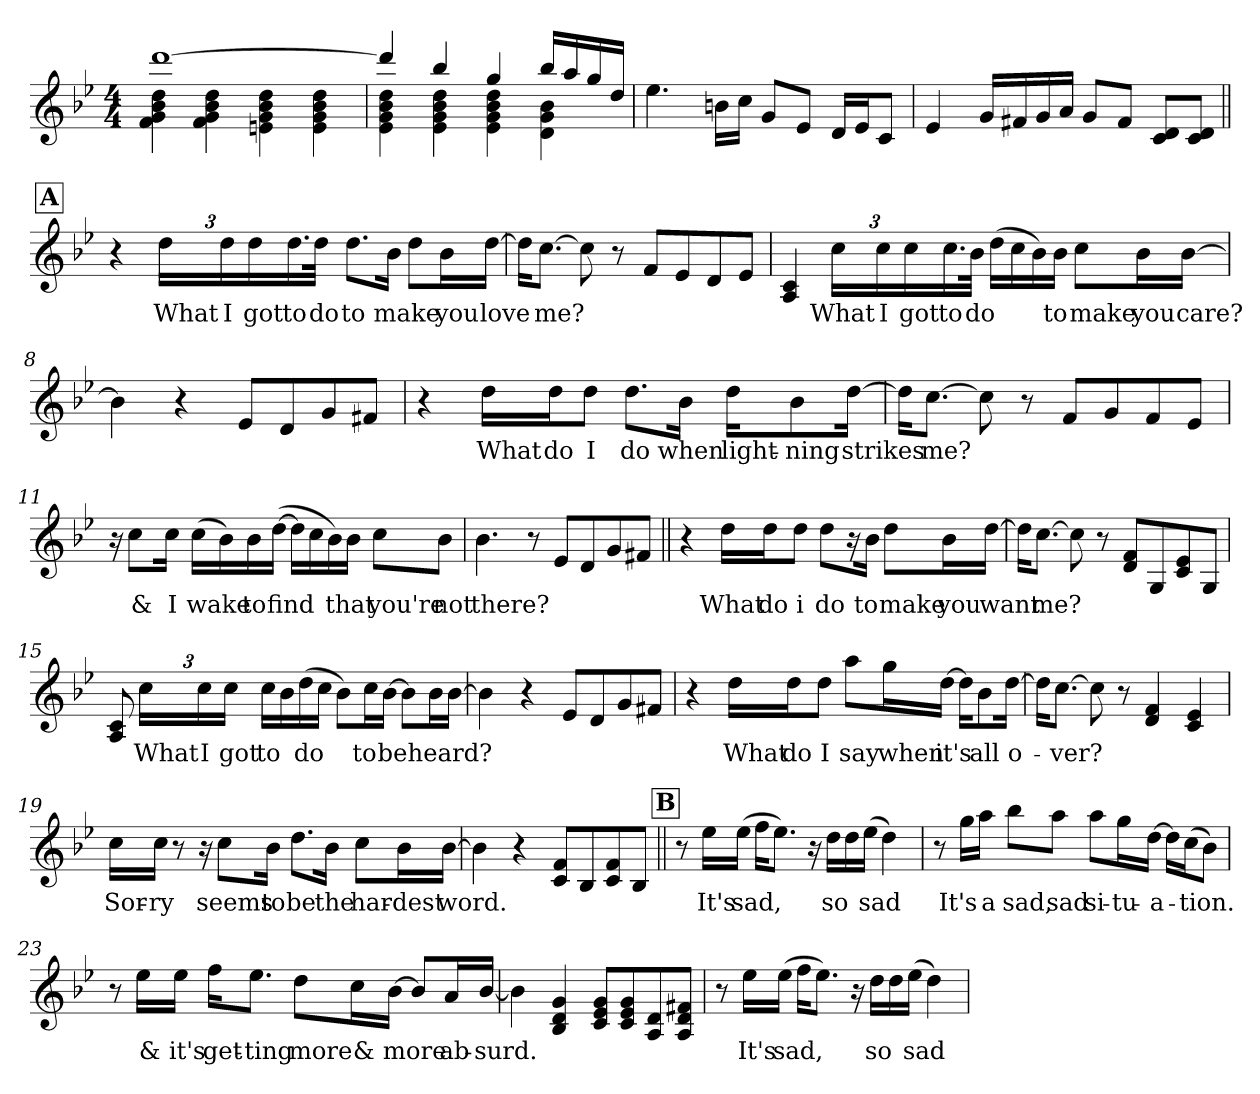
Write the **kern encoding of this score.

**kern	**text
*part1	*part1
*staff1	*staff1
*clefG2	*
*k[b-e-]	*
*B-:	*
*M4/4	*
=1	=1
*^	*
[>1ddd	4f\ 4g\ 4b-\ 4dd\	.
.	4f\ 4g\ 4b-\ 4dd\	.
.	4en\ 4g\ 4b-\ 4dd\	.
.	4e\ 4g\ 4b-\ 4dd\	.
=2	=2	=2
4ddd/]	4e-\ 4g\ 4b-\ 4dd\	.
4bb-/	4e-\ 4g\ 4b-\ 4dd\	.
4gg/	4e-\ 4g\ 4b-\ 4dd\	.
16bb-/LL	4d\ 4g\ 4b-\	.
16aa/	.	.
16gg/	.	.
16dd/JJ	.	.
*v	*v	*
=3	=3
4.ee-\	.
16bn\LL	.
16cc\JJ	.
8g/L	.
8e-/J	.
16d/LL	.
16e-/J	.
8c/J	.
=4	=4
4e-/	.
16g/LL	.
16f#X/	.
16g/	.
16a/JJ	.
8g/L	.
8f#/J	.
8c/ 8d/L	.
8c/ 8d/J	.
!!LO:LB:g=z
!!LO:REH:place=s1:a:fs=10.7:t=A
=5||	=5||
4r	.
*Xbrackettup	*
!	!LO:LY:b
24dd\LL	What
!	!LO:LY:b
24dd\	I
!	!LO:LY:b
24dd\	got
!	!LO:LY:b
16.dd\	to
!	!LO:LY:b
32dd\JJk	do
!	!LO:LY:b
8.dd\L	to
!	!LO:LY:b
16b-\Jk	make
8dd\L	.
!	!LO:LY:b
16b-\L	you
!	!LO:LY:b
[16dd\JJ	love
=6	=6
16dd\KL]	.
!	!LO:LY:b
[8.cc\J	me?
8cc\]	.
8r	.
8f/L	.
8e-/	.
8d/	.
8e-/J	.
=7	=7
4A/ 4c/	.
!	!LO:LY:b
24cc\LL	What
!	!LO:LY:b
24cc\	I
!	!LO:LY:b
24cc\	got
!	!LO:LY:b
16.cc\	to
!	!LO:LY:b
32b-\JJk	do
(>16dd\LL	.
16cc\	.
16b-\)	.
!	!LO:LY:b
16b-\JJ	to
!	!LO:LY:b
8cc\L	make
!	!LO:LY:b
16b-\L	you
!	!LO:LY:b
[16b-\JJ	care?
=8	=8
4b-\]	.
4r	.
8e-/L	.
8d/	.
8g/	.
8f#X/J	.
!!LO:LB:g=z
=9	=9
4r	.
!	!LO:LY:b
16dd\LL	What
!	!LO:LY:b
16dd\J	do
!	!LO:LY:b
8dd\J	I
!	!LO:LY:b
8.dd\L	do
!	!LO:LY:b
16b-\Jk	when
!	!LO:LY:b
16dd\KL	light-
!	!LO:LY:b
8b-\	-ning
!	!LO:LY:b
[16dd\Jk	strikes
=10	=10
16dd\KL]	.
!	!LO:LY:b
[8.cc\J	me?
8cc\]	.
8r	.
8f/L	.
8g/	.
8f/	.
8e-/J	.
=11	=11
16r	.
!	!LO:LY:b
8cc\L	&
!	!LO:LY:b
16cc\Jk	I
!	!LO:LY:b
(>16cc\LL	wake
16b-\)	.
!	!LO:LY:b
16b-\	to
!	!LO:LY:b
(>[16dd\JJ	find
16dd\LL]	.
16cc\	.
16b-\)	.
!	!LO:LY:b
16b-\JJ	that
!	!LO:LY:b
8cc\L	you're
!	!LO:LY:b
8b-\J	not
=12	=12
!	!LO:LY:b
4.b-\	there?
8r	.
8e-/L	.
8d/	.
8g/	.
8f#X/J	.
!!LO:LB:g=z
=13||	=13||
4r	.
!	!LO:LY:b
16dd\LL	What
!	!LO:LY:b
16dd\J	do
!	!LO:LY:b
8dd\J	i
!	!LO:LY:b
8dd\L	do
16r	.
!	!LO:LY:b
16b-\Jk	to
!	!LO:LY:b
8dd\L	make
!	!LO:LY:b
16b-\L	you
!	!LO:LY:b
[16dd\JJ	want
=14	=14
16dd\KL]	.
!	!LO:LY:b
[8.cc\J	me?
8cc\]	.
8r	.
8d/ 8f/L	.
8G/	.
8c/ 8e-/	.
8G/J	.
=15	=15
8A/ 8c/	.
!	!LO:LY:b
24cc\LL	What
!	!LO:LY:b
24cc\	I
!	!LO:LY:b
24cc\JJ	got
!	!LO:LY:b
16cc\LL	to
16b-\	.
!	!LO:LY:b
(>16dd\	do
16cc\JJ	.
8b-\L)	.
!	!LO:LY:b
16cc\L	to
!	!LO:LY:b
[16b-\JJ	be
8b-\L]	.
!	!LO:LY:b
16b-\L	heard?
[16b-\JJ	.
=16	=16
4b-\]	.
4r	.
8e-/L	.
8d/	.
8g/	.
8f#X/J	.
!!LO:LB:g=z
=17	=17
4r	.
!	!LO:LY:b
16dd\LL	What
!	!LO:LY:b
16dd\J	do
!	!LO:LY:b
8dd\J	I
!	!LO:LY:b
8aa\L	say
!	!LO:LY:b
16gg\L	when
!	!LO:LY:b
[16dd\JJ	it's
16dd\KL]	.
!	!LO:LY:b
8b-\	all
!	!LO:LY:b
[16dd\Jk	o-
=18	=18
16dd\KL]	.
!	!LO:LY:b
[8.cc\J	-ver?
8cc\]	.
8r	.
4d/ 4f/	.
4c/ 4e-/	.
=19	=19
!	!LO:LY:b
16cc\LL	Sor-
!	!LO:LY:b
16cc\JJ	-ry
8r	.
16r	.
!	!LO:LY:b
8cc\L	seems
!	!LO:LY:b
16b-\Jk	to
!	!LO:LY:b
8.dd\L	be
!	!LO:LY:b
16b-\Jk	the
!	!LO:LY:b
8cc\L	har-
!	!LO:LY:b
16b-\L	-dest
!	!LO:LY:b
[16b-\JJ	word.
=20	=20
4b-\]	.
4r	.
8c/ 8f/L	.
8B-/	.
8c/ 8f/	.
8B-/J	.
!!LO:LB:g=z
!!LO:REH:place=s1:a:fs=10.7:t=B
=21||	=21||
8r	.
!	!LO:LY:b
16ee-\LL	It's
!	!LO:LY:b
(>16ee-\JJ	sad,
16ff\KL	.
8.ee-\J)	.
16r	.
!	!LO:LY:b
16dd\LL	so
16dd\	.
!	!LO:LY:b
(>16ee-\JJ	sad
4dd\)	.
=22	=22
8r	.
!	!LO:LY:b
16gg\LL	It's
!	!LO:LY:b
16aa\JJ	a
!	!LO:LY:b
8bb-\L	sad,
!	!LO:LY:b
8aa\J	sad
!	!LO:LY:b
8aa\L	si-
!	!LO:LY:b
16gg\L	-tu-
!	!LO:LY:b
[16dd\JJ	-a-
16dd\LL]	.
!	!LO:LY:b
(>16cc\J	-tion.
8b-\J)	.
=23	=23
8r	.
!	!LO:LY:b
16ee-\LL	&
!	!LO:LY:b
16ee-\JJ	it's
!	!LO:LY:b
16ff\KL	get-
!	!LO:LY:b
8.ee-\J	-ting
!	!LO:LY:b
8dd\L	more
!	!LO:LY:b
16cc\L	&
!	!LO:LY:b
[16b-\JJ	more
8b-/L]	.
!	!LO:LY:b
16a/L	ab-
!	!LO:LY:b
[16b-/JJ	-surd.
=24	=24
4b-\]	.
4B-/ 4d/ 4g/	.
8c/ 8e-/ 8g/L	.
8c/ 8e-/ 8g/	.
8A/ 8d/	.
8A/ 8d/ 8f#X/J	.
!!LO:LB:g=z
=25	=25
8r	.
!	!LO:LY:b
16ee-\LL	It's
!	!LO:LY:b
(>16ee-\JJ	sad,
16ff\KL	.
8.ee-\J)	.
16r	.
!	!LO:LY:b
16dd\LL	so
16dd\	.
!	!LO:LY:b
(>16ee-\JJ	sad
4dd\)	.
=	=
*-	*-
